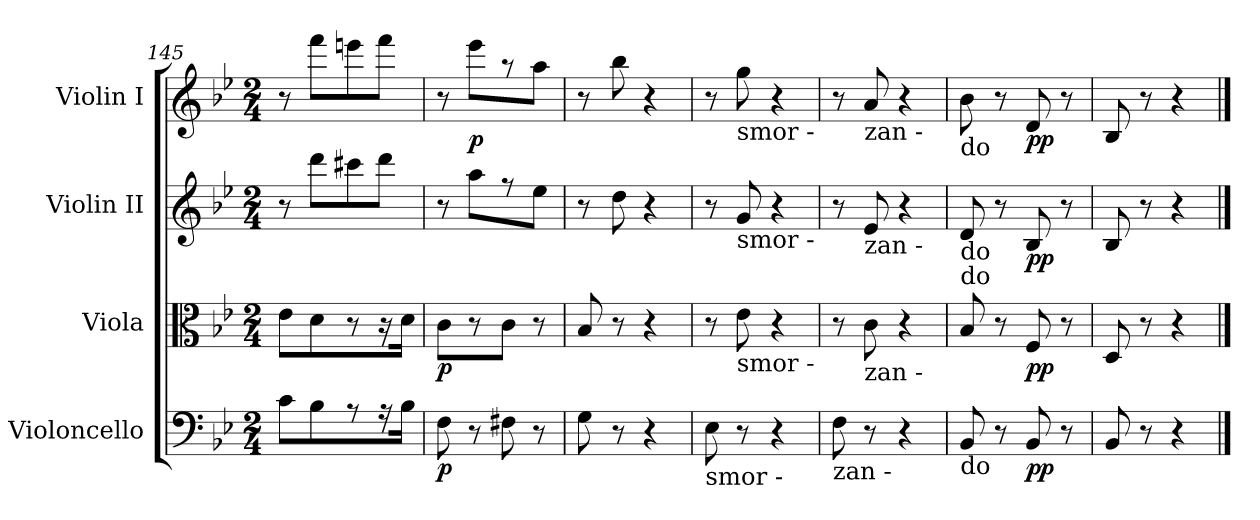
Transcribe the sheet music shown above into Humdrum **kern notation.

**kern	**dynam	**kern	**dynam	**kern	**dynam	**kern	**dynam
*part4	*part4	*part3	*part3	*part2	*part2	*part1	*part1
*staff4	*staff4	*staff3	*staff3	*staff2	*staff2	*staff1	*staff1
*I"Violoncello	*	*I"Viola	*	*I"Violin II	*	*I"Violin I	*
*clefF4	*	*clefC3	*	*clefG2	*	*clefG2	*
*k[b-e-]	*	*k[b-e-]	*	*k[b-e-]	*	*k[b-e-]	*
*M2/4	*	*M2/4	*	*M2/4	*	*M2/4	*
=145	=145	=145	=145	=145	=145	=145	=145
8c\L	.	8e-\L	.	8r	.	8r	.
8B-\	.	8d\	.	8ddd\L	.	8fff\L	.
8r	.	8r	.	8ccc#X\	.	8eeen\	.
16r	.	16r	.	8ddd\J	.	8fff\J	.
16B-\Jk	.	16d\Jk	.	.	.	.	.
=146	=146	=146	=146	=146	=146	=146	=146
!	!LO:DY:b	!	!LO:DY:b	!	!	!	!
8F\	p	8c\L	p	8r	.	8r	.
!	!	!	!	!	!	!	!LO:DY:b
8r	.	8r	.	8aa\L	.	8eee-\L	p
8F#X\	.	8c\J	.	8r	.	8r	.
8r	.	8r	.	8ee-\J	.	8aa\J	.
=147	=147	=147	=147	=147	=147	=147	=147
8G\	.	8B-/	.	8r	.	8r	.
8r	.	8r	.	8dd\	.	8bb-\	.
4r	.	4r	.	4r	.	4r	.
=148	=148	=148	=148	=148	=148	=148	=148
!LO:TX:b:t=smor -	!	!	!	!	!	!	!
8E-\	.	8r	.	8r	.	8r	.
!	!	!	!	!	!	!LO:TX:b:t=smor -	!
!	!	!	!	!LO:TX:b:t=smor -	!	!	!
!	!	!LO:TX:b:t=smor -	!	!	!	!	!
8r	.	8e-\	.	8g/	.	8gg\	.
4r	.	4r	.	4r	.	4r	.
=149	=149	=149	=149	=149	=149	=149	=149
!LO:TX:b:t=zan  -	!	!	!	!	!	!	!
8F\	.	8r	.	8r	.	8r	.
!	!	!	!	!	!	!LO:TX:b:t=zan -	!
!	!	!	!	!LO:TX:b:t=zan  -	!	!	!
!	!	!LO:TX:b:t=zan  -	!	!	!	!	!
8r	.	8c\	.	8e-/	.	8a/	.
4r	.	4r	.	4r	.	4r	.
=150	=150	=150	=150	=150	=150	=150	=150
!	!	!	!	!	!	!LO:TX:b:t=do	!
!	!	!	!	!LO:TX:b:t=do	!	!	!
!	!	!LO:TX:a:t=do	!	!	!	!	!
!LO:TX:b:t=do	!	!	!	!	!	!	!
8BB-/	.	8B-/	.	8d/	.	8b-\	.
8r	.	8r	.	8r	.	8r	.
!	!LO:DY:b	!	!LO:DY:b	!	!LO:DY:b	!	!LO:DY:b
8BB-/	pp	8F/	pp	8B-/	pp	8d/	pp
8r	.	8r	.	8r	.	8r	.
!!LO:LB:g=z
=151	=151	=151	=151	=151	=151	=151	=151
8BB-/	.	8D/	.	8B-/	.	8B-/	.
8r	.	8r	.	8r	.	8r	.
4r	.	4r	.	4r	.	4r	.
==	==	==	==	==	==	==	==
*-	*-	*-	*-	*-	*-	*-	*-
